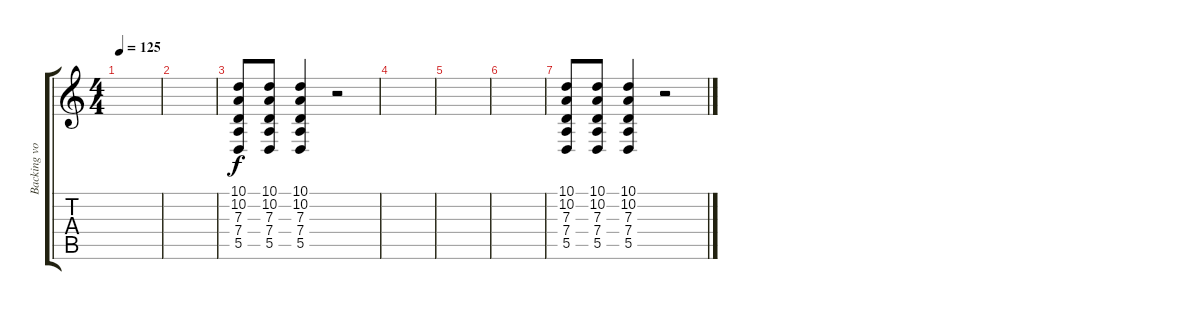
\track ("Backing vocals" "Backing vo") {instrument oboe}
\staff {score tabs}
\tuning (E4 B3 G3 D3 A2 E2) {hide}
\ts (4 4)
\tempo 125
\clef g2
\ks c
|
|
(10.1 10.2 7.3 7.4 5.5).8 (10.1 10.2 7.3 7.4 5.5).8 (10.1 10.2 7.3 7.4 5.5).4 r.2 |
|
|
|
(10.1 10.2 7.3 7.4 5.5).8 (10.1 10.2 7.3 7.4 5.5).8 (10.1 10.2 7.3 7.4 5.5).4 r.2
